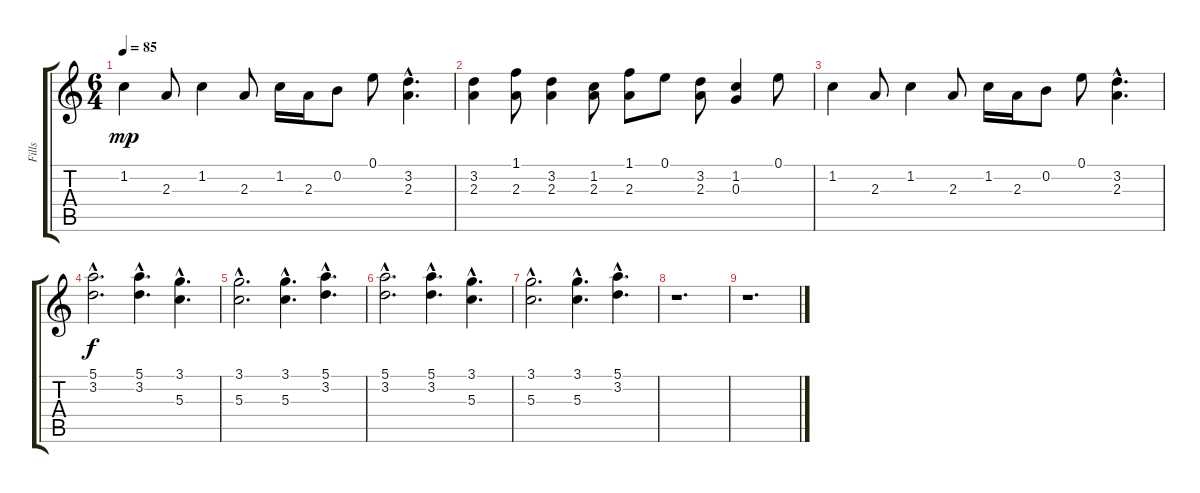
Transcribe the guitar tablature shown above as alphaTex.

\track ("Fills" "Fills") {instrument acousticguitarnylon}
\staff {score tabs}
\tuning (E4 B3 G3 D3 A2 E2) {hide}
\ts (6 4)
\tempo 85
\clef g2
\ks c
1.2.4{dy mp} 2.3.8 1.2.4 2.3.8 1.2.16 2.3.16 0.2.8 0.1.8 (3.2{hac} 2.3{hac}).4{d} |
(3.2 2.3).4{volume 12} (1.1 2.3).8 (3.2 2.3).4 (1.2 2.3).8 (1.1 2.3).8 0.1.8 (3.2 2.3).8 (1.2 0.3).4 0.1.8 |
1.2.4 2.3.8 1.2.4 2.3.8 1.2.16 2.3.16 0.2.8 0.1.8 (3.2{hac} 2.3{hac}).4{d} |
(5.1{hac} 3.2{hac}).2{d dy f volume 14 instrument acousticguitarnylon} (5.1{hac} 3.2{hac}).4{d} (3.1{hac} 5.3{hac}).4{d} |
(3.1{hac} 5.3{hac}).2{d} (3.1{hac} 5.3{hac}).4{d} (5.1{hac} 3.2{hac}).4{d} |
(5.1{hac} 3.2{hac}).2{d} (5.1{hac} 3.2{hac}).4{d} (3.1{hac} 5.3{hac}).4{d} |
(3.1{hac} 5.3{hac}).2{d} (3.1{hac} 5.3{hac}).4{d} (5.1{hac} 3.2{hac}).4{d} |
r.1{d} |
r.1{d}
